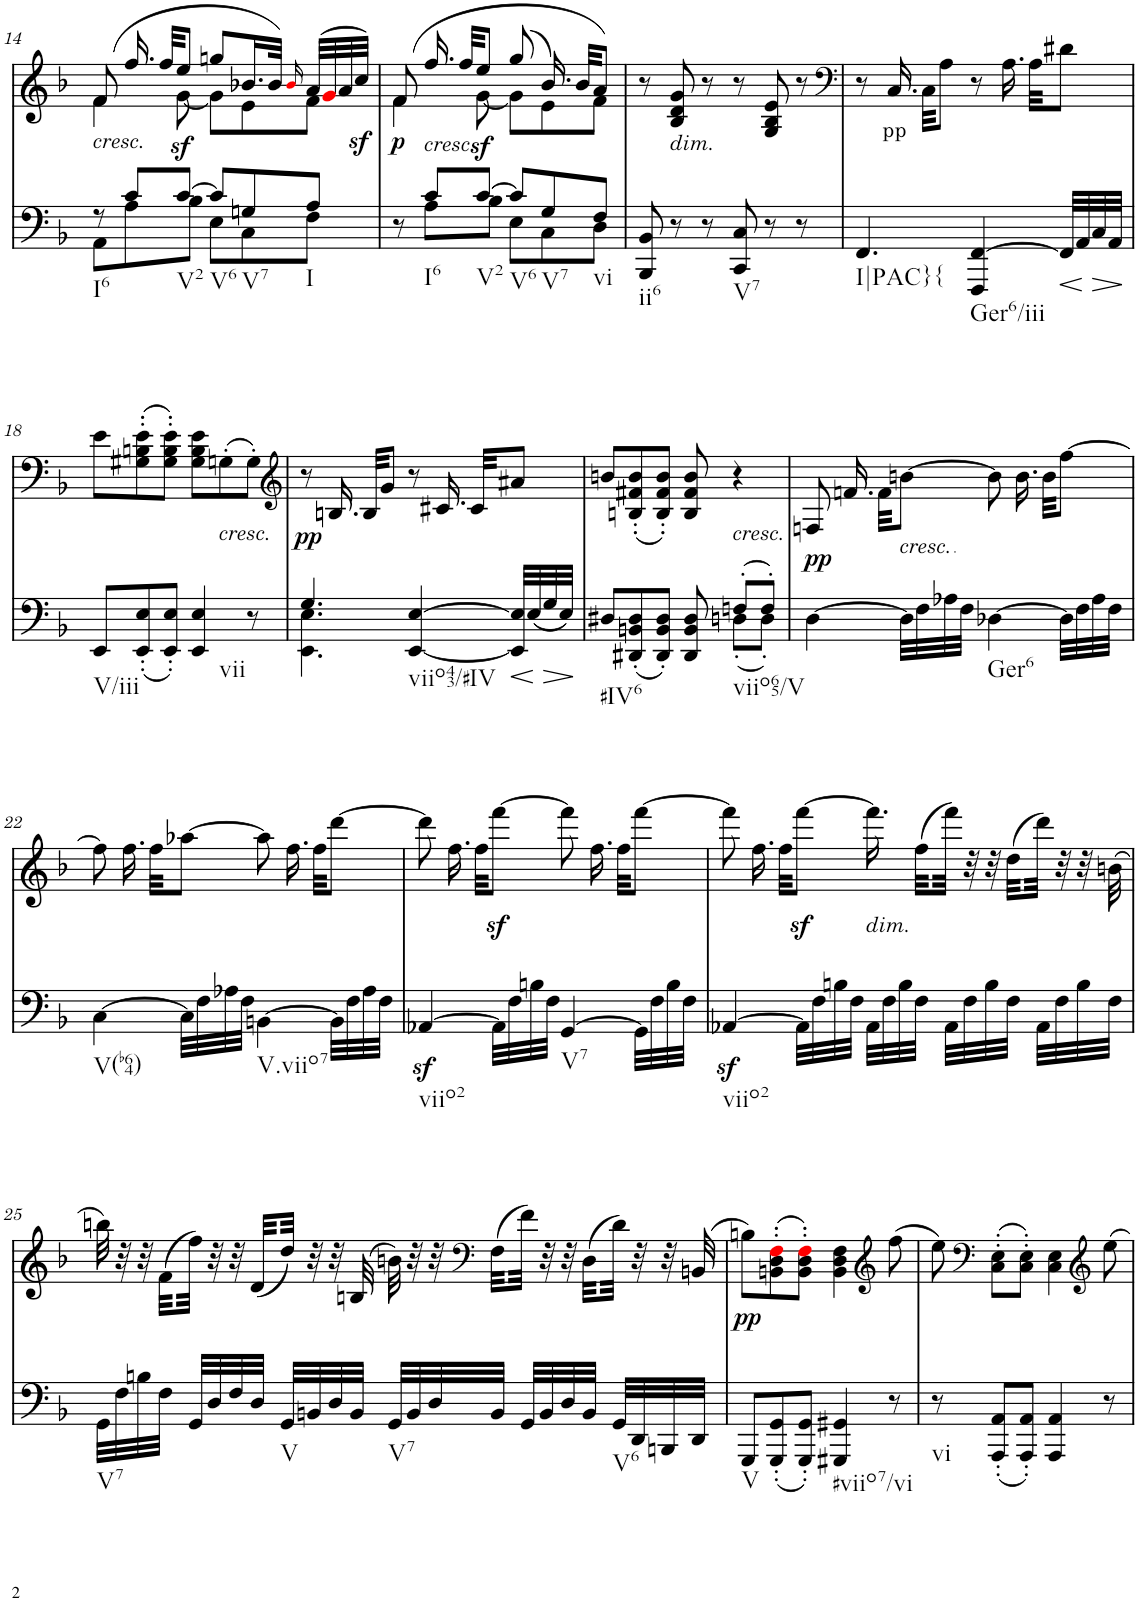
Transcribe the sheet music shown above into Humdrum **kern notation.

**kern	**dynam	**kern	**text	**dynam
*part2	*part2	*part1	*part1	*part1
*staff2	*staff2	*staff1	*staff1	*staff1
*I"piano	*	*I"piano	*	*
*I'Pno	*	*I'Pno	*	*
!!LO:PB:g=z
*clefF4	*	*clefG2	*	*
*k[b-]	*	*k[b-]	*	*
*F:	*	*F:	*	*
*M6/8	*	*M6/8	*	*
=14	=14	=14	=14	=14
*^	*	*^	*	*
!	!	!	!LO:TX:b:i:t=cresc.	!	!	!
!LO:TX:b:t=I6	!	!	!	!	!	!
8r	8AA\L	.	(8f/	4f\	.	.
8c/L	8A\	.	16.ff/	.	.	.
.	.	.	32ff/KKL	.	.	.
!LO:TX:b:t=V2	!	!	!	!	!	!
!	!	!	!	!	!	!LO:DY:b
[8c/J	8B-\J	.	8ee/J	[8g\	.	sf
!LO:TX:b:t=V6	!	!	!	!	!	!
8c/L]	8E\L	.	8ggn/L	8g\L]	.	.
!LO:TX:b:t=V7	!	!	!	!	!	!
8Gn/	8C\	.	16.b-X/L	8e\	.	.
.	.	.	32b-/JJk)	.	.	.
.	.	.	16qb-i/	.	.	.
!LO:TX:b:t=I	!	!	!	!	!	!
8A/J	8F\J	.	(32a/LLL	8f\J	.	.
.	.	.	32gi/	.	.	.
.	.	.	32a/	.	.	.
!	!	!	!	!	!	!LO:DY:b
.	.	.	32cc/JJJ)	.	.	sf
=15	=15	=15	=15	=15	=15	=15
!	!	!	!	!	!LO:LY:b	!LO:DY:b
8r	8ryy	.	(8f/	4f\	<	p
!	!	!	!LO:TX:b:i:t=cresc.	!	!	!
!LO:TX:b:t=I6	!	!	!	!	!	!
8c/L	8A\L	.	16.ff/	.	.	.
.	.	.	32ff/KKL	.	.	.
!LO:TX:b:t=V2	!	!	!	!	!	!
!	!	!	!	!	!	!LO:DY:b
[8c/J	8B-\J	.	8ee/J	[8g\	.	sf
!LO:TX:b:t=V6	!	!	!	!	!	!
8c/L]	8E\L	.	(8gg/	8g\L]	.	.
!LO:TX:b:t=V7	!	!	!	!	!	!
8G/	8C\	.	16.b-/)	8e\	.	.
.	.	.	32b-/KKL	.	.	.
!LO:TX:b:t=vi	!	!	!	!	!	!
8F/J	8D\J	.	8a/J)	8f\J	.	.
=16	=16	=16	=16	=16	=16	=16
!LO:TX:b:t=ii6	!	!	!	!	!	!
*v	*v	*	*	*	*	*
*	*	*v	*v	*	*
8BBB-/ 8BB-/	.	8r	.	.
!	!	!LO:TX:b:i:t=dim.	!	!
!	!	!	!LO:LY:b	!
8r	.	8B-/ 8d/ 8g/	>	.
8r	.	8r	.	.
!LO:TX:b:t=V7	!	!	!	!
8CC/ 8C/	.	8r	.	.
8r	.	8G/ 8B-/ 8e/	.	.
8r	.	8r	.	.
=17	=17	=17	=17	=17
*	*	*clefF4	*	*
!LO:TX:b:t=I|PAC}{	!	!	!	!
4.FF/	.	8r	.	.
!	!	!	!LO:LY:b	!
.	.	16.C/	pp	.
.	.	32C\KKL	.	.
.	.	8A\J	.	.
!LO:TX:b:t=Ger6/iii	!	!	!	!
4FFF/ [4FF/	.	8r	.	.
.	.	16.A\	.	.
.	.	32A\KKL	.	.
!	!LO:HP:b	!	!	!
32FF/LLL]	<	8d#X\J	.	.
32AA/	.	.	.	.
!	!LO:HP:n=1:b	!	!	!
32C/	[ >	.	.	.
32AA/JJJ	.	.	.	.
.	]	.	.	.
!!LO:LB:g=z
=18	=18	=18	=18	=18
!LO:TX:b:t=V/iii	!	!	!	!
8EE/L	.	8e\L	.	.
(8EE/' 8E/'	.	(8G#X\' 8Bn\' 8e\'	.	.
8EE/' 8E/'J)	.	8G#\' 8B\' 8e\'J)	.	.
!LO:TX:b:t=vii	!	!	!	!
!	!	!	!LO:LY:b	!
4EE/ 4E/	.	8G#\ 8B\ 8e\L	<	.
!	!	!LO:TX:b:i:t=cresc.	!	!
.	.	(8Gn'\	.	.
8r	.	8G'\J)	.	.
=19	=19	=19	=19	=19
*	*	*clefG2	*	*
*^	*	*	*	*
!	!	!	!	!	!LO:DY:b
4.G/	4.EE\ 4.E\	.	8r	.	pp
!	!	!	!	!LO:LY:b	!
.	.	.	16.Bn/	pp	.
.	.	.	32B/KKL	.	.
.	.	.	8g/J	.	.
!LO:TX:b:t=viio43/#IV	!	!	!	!	!
[<4EE/ [4E/	4.ryy	.	8r	.	.
.	.	.	16.c#X/	.	.
!	!	!	!	!LO:LY:b	!
.	.	.	32c#/KKL	<	.
!	!	!LO:HP:b	!	!	!
32EE/] 32E/]LLL	.	<	8a#X/J	.	.
(32E/	.	.	.	.	.
!	!	!LO:HP:n=1:b	!	!	!
32G/	.	[ >	.	.	.
32E/JJJ)	.	.	.	.	.
*v	*v	*	*	*	*
.	]	.	.	.
=20	=20	=20	=20	=20
*^	*	*	*	*
!LO:TX:b:t=#IV6	!	!	!	!	!
8D#X/L	2ryy	.	8bn/L	.	.
(<8DD#X/'< 8BBn/'< 8D#/'<	.	.	(8Bn/' 8f#X/' 8b/'	.	.
8DD#/'< 8BB/'< 8D#/'<J)	.	.	8B/' 8f#/' 8b/'J)	.	.
!	!	!	!	!LO:LY:b	!
8DD#/ 8BB/ 8D#/	.	.	8B/ 8f#/ 8b/	<	.
!	!	!	!LO:TX:b:i:t=cresc.	!	!
!LO:TX:b:t=viio65/V	!	!	!	!	!
(8Fn'/L	(8Dn'\L	.	4r	.	.
8F'/J)	8D'\J)	.	.	.	.
=21	=21	=21	=21	=21	=21
!	!	!LO:DY:a	!	!LO:LY:b	!
*v	*v	*	*	*	*
[4D\	pp	8Fn/	pp	.
.	.	16.fn/	.	.
.	.	32f\KKL	.	.
!	!	!LO:TX:b:i:t=cresc.	!	!
!	!	!	!LO:LY:b	!
32D\LLL]	.	[8bn\J	<	.
32F\	.	.	.	.
32A-X\	.	.	.	.
32F\JJJ	.	.	.	.
!LO:TX:b:t=Ger6	!	!	!	!
[4D-X\	.	8b\]	.	.
.	.	16.b\	.	.
.	.	32b\KKL	.	.
32D-\LLL]	.	[8ff\J	.	.
32F\	.	.	.	.
32A-\	.	.	.	.
32F\JJJ	.	.	.	.
!!LO:LB:g=z
=22	=22	=22	=22	=22
!LO:TX:b:t=V(b64)	!	!	!	!
[4C\	.	8ff\]	.	.
.	.	16.ff\	.	.
.	.	32ff\KKL	.	.
32C\LLL]	.	[8aa-X\J	.	.
32F\	.	.	.	.
32A-X\	.	.	.	.
32F\JJJ	.	.	.	.
!LO:TX:b:t=V.viio7	!	!	!	!
[4BBn\	.	8aa-\]	.	.
.	.	16.ff\	.	.
.	.	32ff\KKL	.	.
32BB\LLL]	.	[8ddd\J	.	.
32F\	.	.	.	.
32A-\	.	.	.	.
32F\JJJ	.	.	.	.
=23	=23	=23	=23	=23
!LO:TX:b:t=viio2	!	!	!	!
[4AA-Xz</	.	8ddd\]	.	.
.	.	16.ff\	.	.
.	.	32ff\KKL	.	.
32AA-\LLL]	.	[8fffz<\J	.	.
32F\	.	.	.	.
32Bn\	.	.	.	.
32F\JJJ	.	.	.	.
!LO:TX:b:t=V7	!	!	!	!
[4GG/	.	8fff\]	.	.
.	.	16.ff\	.	.
.	.	32ff\KKL	.	.
32GG\LLL]	.	[8fff\J	.	.
32F\	.	.	.	.
32B\	.	.	.	.
32F\JJJ	.	.	.	.
=24	=24	=24	=24	=24
!LO:TX:b:t=viio2	!	!	!	!
[4AA-Xz</	.	8fff\]	.	.
.	.	16.ff\	.	.
.	.	32ff\KKL	.	.
32AA-\LLL]	.	[8fffz<\J	.	.
32F\	.	.	.	.
32Bn\	.	.	.	.
32F\JJJ	.	.	.	.
!	!	!LO:TX:b:i:t=dim.	!	!
!	!	!	!LO:LY:b	!
32AA-\LLL	.	16.fff\]	>	.
32F\	.	.	.	.
32B\	.	.	.	.
32F\JJJ	.	(32ff\LLL	.	.
32AA-\LLL	.	32fff\JJJ)	.	.
32F\	.	32r	.	.
32B\	.	32r	.	.
32F\JJJ	.	(32dd\LLL	.	.
32AA-\LLL	.	32ddd\JJJ)	.	.
32F\	.	32r	.	.
32B\	.	32r	.	.
32F\JJJ	.	(32bn\	.	.
!!LO:LB:g=z
=25	=25	=25	=25	=25
!LO:TX:b:t=V7	!	!	!	!
32GG\LLL	.	32bbn\)	.	.
32F\	.	32r	.	.
32Bn\	.	32r	.	.
32F\JJJ	.	(32f\LLL	.	.
32GG/LLL	.	32ff\JJJ)	.	.
32D/	.	32r	.	.
32F/	.	32r	.	.
32D/JJJ	.	(32d/LLL	.	.
!LO:TX:b:t=V	!	!	!	!
32GG/LLL	.	32dd/JJJ)	.	.
32BBn/	.	32r	.	.
32D/	.	32r	.	.
32BB/JJJ	.	(32Bn/	.	.
!LO:TX:b:t=V7	!	!	!	!
32GG/LLL	.	32bn\)	.	.
32BB/	.	32r	.	.
32D/	.	32r	.	.
*	*	*clefF4	*	*
32BB/JJJ	.	(32F\LLL	.	.
32GG/LLL	.	32f\JJJ)	.	.
32BB/	.	32r	.	.
32D/	.	32r	.	.
32BB/JJJ	.	(32D\LLL	.	.
!LO:TX:b:t=V6	!	!	!	!
32GG/LLL	.	32d\JJJ)	.	.
32DD/	.	32r	.	.
32BBBn/	.	32r	.	.
32DD/JJJ	.	(32BBn/	.	.
=26	=26	=26	=26	=26
!LO:TX:b:t=V	!	!	!	!
!	!	!	!LO:LY:b	!LO:DY:b
8GGG/L	.	8Bn\L)	pp	pp
(8GGG/' 8GG/'	.	(8BBn\' 8D\' 8Fi\'	.	.
8GGG/' 8GG/'J)	.	8BB\' 8D\' 8Fi\'J)	.	.
!LO:TX:b:t=#viio7/vi	!	!	!	!
4GGG#X/ 4GG#X/	.	4BB\ 4D\ 4F\	.	.
*	*	*clefG2	*	*
8r	.	(8ff\	.	.
=27	=27	=27	=27	=27
!LO:TX:b:t=vi	!	!	!	!
8r	.	8ee\)	.	.
*	*	*clefF4	*	*
(8AAA/' 8AA/'L	.	(8C\' 8E\'L	.	.
8AAA/' 8AA/'J)	.	8C\' 8E\'J)	.	.
4AAA/ 4AA/	.	4C\ 4E\	.	.
*	*	*clefG2	*	*
8r	.	8ee\	.	.
=	=	=	=	=
*-	*-	*-	*-	*-
